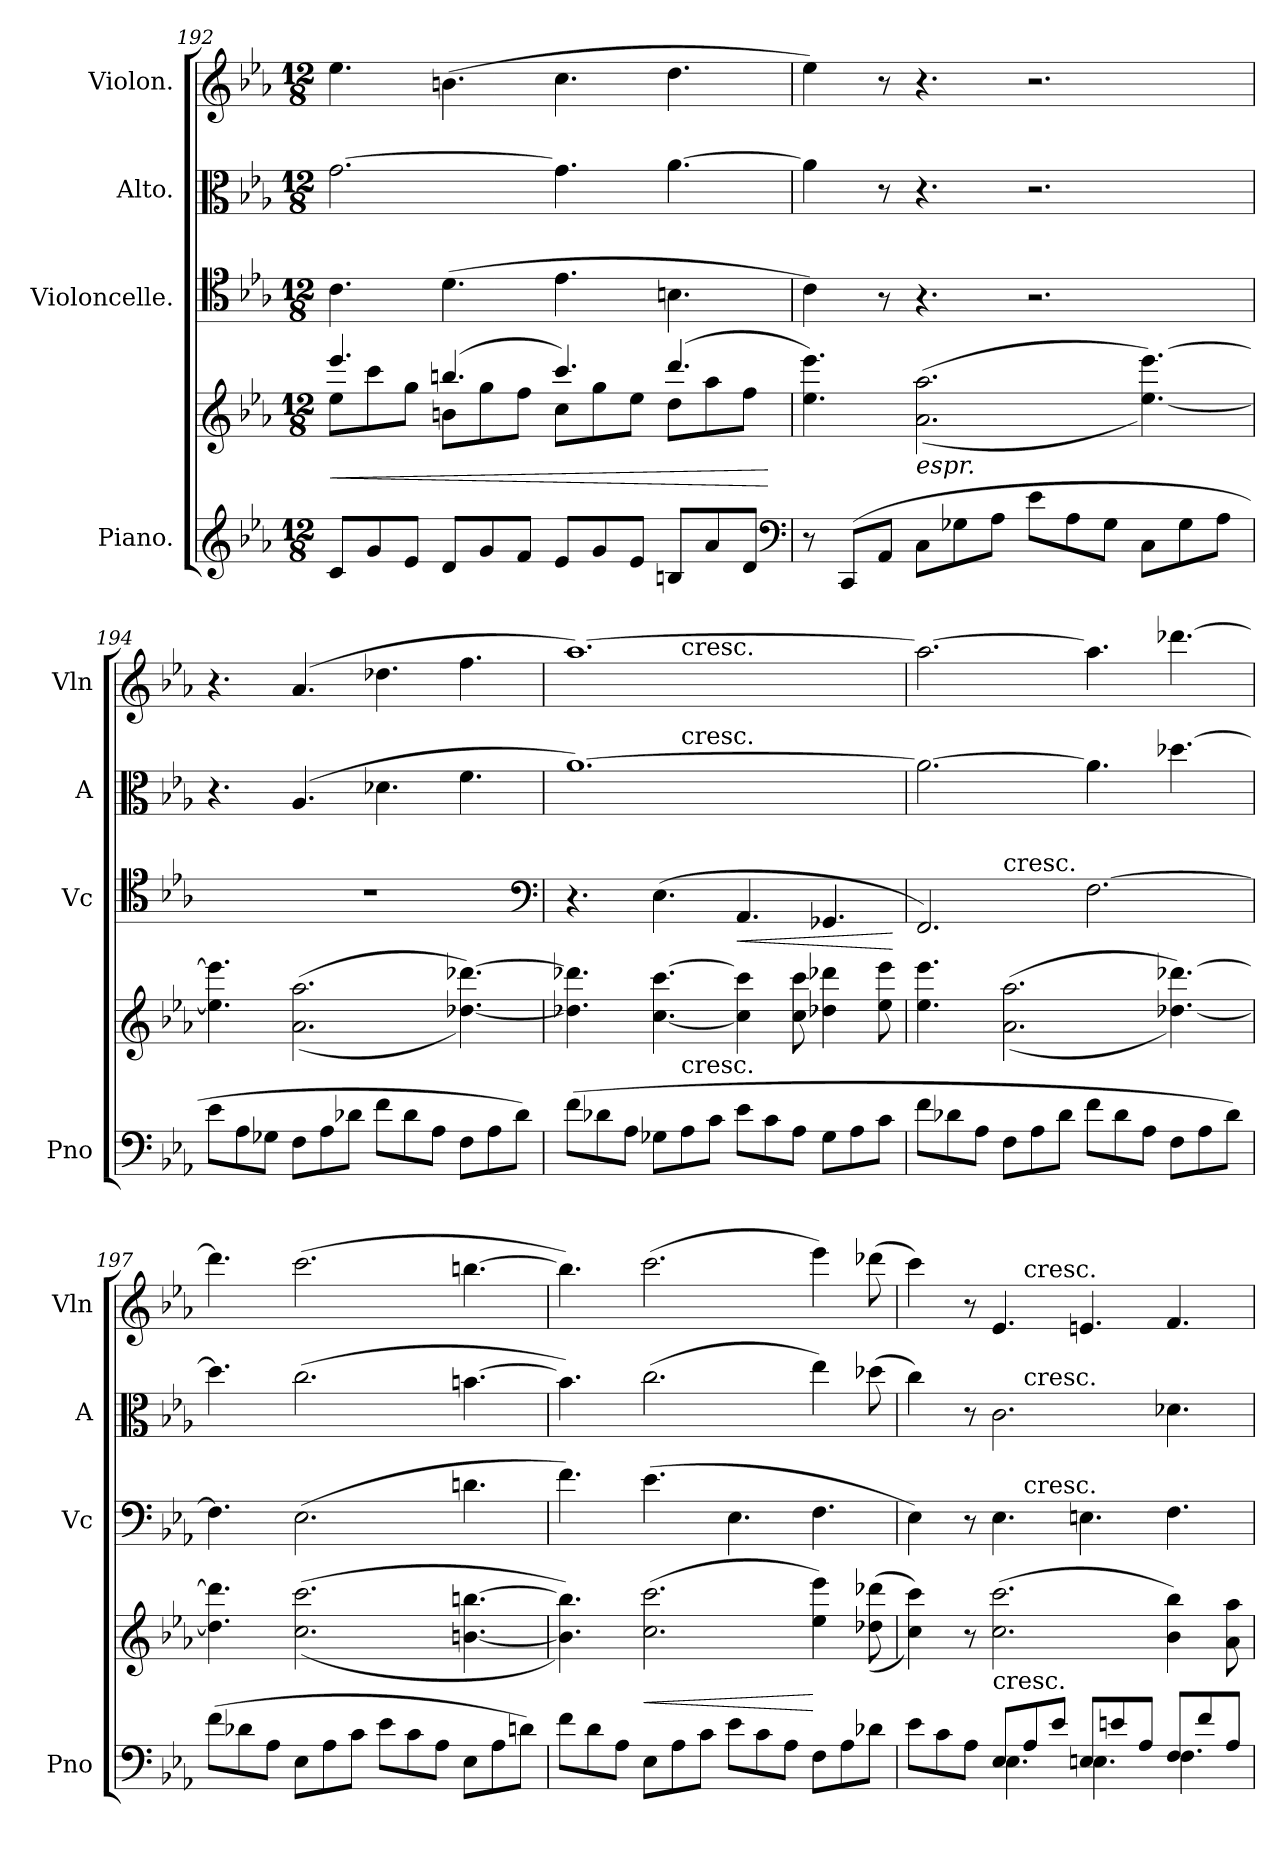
**kern	**kern	**dynam	**kern	**dynam	**kern	**kern
*part4	*part4	*part4	*part3	*part3	*part2	*part1
*staff5	*staff4	*staff4/5	*staff3	*staff3	*staff2	*staff1
*I"Piano.	*	*	*I"Violoncelle.	*	*I"Alto.	*I"Violon.
*I'Pno	*	*	*I'Vc	*	*I'A	*I'Vln
*clefG2	*clefG2	*	*clefC4	*	*clefC3	*clefG2
*k[b-e-a-]	*k[b-e-a-]	*	*k[b-e-a-]	*	*k[b-e-a-]	*k[b-e-a-]
*c:	*c:	*	*c:	*	*c:	*c:
*M12/8	*M12/8	*	*M12/8	*	*M12/8	*M12/8
=192	=192	=192	=192	=192	=192	=192
*	*^	*	*	*	*	*
8c/L	4.eee-/	8ee-\L	<	4.c\	.	[2.g\	4.ee-\
8g/	.	8ccc\	.	.	.	.	.
8e-/J	.	8gg\J	.	.	.	.	.
8d/L	(4.bbn/	8bn\L	.	(4.d\	.	.	(4.bn\
8g/	.	8gg\	.	.	.	.	.
8f/J	.	8ff\J	.	.	.	.	.
8e-/L	4.ccc/)	8cc\L	.	4.e-\	.	4.g\]	4.cc\
8g/	.	8gg\	.	.	.	.	.
8e-/J	.	8ee-\J	.	.	.	.	.
8Bn/L	(4.ddd/	8dd\L	.	4.Bn\	.	[4.a-\	4.dd\
8a-/	.	8aa-\	.	.	.	.	.
8d/J	.	8ff\J	.	.	.	.	.
*	*v	*v	*	*	*	*	*
*clefF4	*	*	*	*	*	*
.	.	[	.	.	.	.
=193	=193	=193	=193	=193	=193	=193
8r	4.ee-\ 4.eee-\)	.	4c\)	.	4a-\]	4ee-\)
(8CC/L	.	.	.	.	.	.
8AA-/J	.	.	8r	.	8r	8r
!	!LO:TX:b:i:t=espr.	!	!	!	!	!
8C\L	(<(>2.a-\ 2.aa-\	.	4.r	.	4.r	4.r
8G-X\	.	.	.	.	.	.
8A-\J	.	.	.	.	.	.
8e-\L	.	.	2.r	.	2.r	2.r
8A-\	.	.	.	.	.	.
8G-\J	.	.	.	.	.	.
8C\L	[4.ee-\ [4.eee-\))	.	.	.	.	.
8G-\	.	.	.	.	.	.
8A-\J	.	.	.	.	.	.
=194	=194	=194	=194	=194	=194	=194
8e-\L	4.ee-]\ 4.eee-]\	.	1.r	.	4.r	4.r
8A-\	.	.	.	.	.	.
8G-X\J	.	.	.	.	.	.
8F\L	(<(>2.a-\ 2.aa-\	.	.	.	(4.A-/	(4.a-/
8A-\	.	.	.	.	.	.
8d-X\J	.	.	.	.	.	.
8f\L	.	.	.	.	4.d-X\	4.dd-X\
8d-\	.	.	.	.	.	.
8A-\J	.	.	.	.	.	.
8F\L	[4.dd-X\ [4.ddd-X\))	.	.	.	4.f\	4.ff\
8A-\	.	.	.	.	.	.
8d-\J)	.	.	.	.	.	.
*	*	*	*clefF4	*	*	*
=195	=195	=195	=195	=195	=195	=195
!	!	!	!	!	!	!LO:TX:a:color=crimson:t=⚠
!	!	!	!	!	!LO:TX:a:color=crimson:t=⚠	!
*	*^	*	*	*	*^	*^
(8f\L	4.dd-X]\ 4.ddd-X]\	2ryy	.	4.r	.	[1.a-)	2ryy	[1.aa-)	2ryy
8d-X\	.	.	.	.	.	.	.	.	.
8A-\J	.	.	.	.	.	.	.	.	.
8G-X\L	[4.cc\ [4.ccc\	.	.	(4.E-\	.	.	.	.	.
!	!	!	!	!	!	!	!	!	!LO:TX:t=cresc.
!	!	!	!	!	!	!	!LO:TX:t=cresc.	!	!
!	!	!LO:TX:c:t=cresc.	!	!	!	!	!	!	!
8A-\	.	1ryy	.	.	.	.	1ryy	.	1ryy
8c\J	.	.	.	.	.	.	.	.	.
!	!	!	!	!	!LO:HP:b	!	!	!	!
8e-\L	4cc]\ 4ccc]\	.	.	4.AA-/	<	.	.	.	.
8c\	.	.	.	.	.	.	.	.	.
8A-\J	8cc\ 8ccc\	.	.	.	.	.	.	.	.
8G-\L	4dd-X\ 4ddd-X\	.	.	4.GG-X/	.	.	.	.	.
8A-\	.	.	.	.	.	.	.	.	.
8c\J	8ee-\ 8eee-\	.	.	.	.	.	.	.	.
.	.	.	.	.	[	.	.	.	.
*	*	*	*	*	*	*v	*v	*	*
*	*v	*v	*	*	*	*	*v	*v
=196	=196	=196	=196	=196	=196	=196
*	*	*	*^	*	*	*
8f\L	4.ee-\ 4.eee-\	.	2.FF/)	4.ryy	.	2.a-\_	2.aa-\_
8d-X\	.	.	.	.	.	.	.
8A-\J	.	.	.	.	.	.	.
!	!	!	!	!LO:TX:t=cresc.	!	!	!
8F\L	(<(>2.a-\ 2.aa-\	.	.	1ryy	.	.	.
8A-\	.	.	.	.	.	.	.
8d-\J	.	.	.	.	.	.	.
8f\L	.	.	[2.F\	.	.	4.a-\]	4.aa-\]
8d-\	.	.	.	.	.	.	.
8A-\J	.	.	.	.	.	.	.
8F\L	[4.dd-X\ [4.ddd-X\))	.	.	.	.	[4.dd-X\	[4.ddd-X\
8A-\	.	.	.	.	.	.	.
8d-\J)	.	.	.	8ryy	.	.	.
*	*	*	*v	*v	*	*	*
=197	=197	=197	=197	=197	=197	=197
(8f\L	4.dd-]\ 4.ddd-]\	.	4.F\]	.	4.dd-\]	4.ddd-\]
8d-X\	.	.	.	.	.	.
8A-\J	.	.	.	.	.	.
8E-\L	(<(>2.cc\ 2.ccc\	.	(2.E-\	.	(2.cc\	(2.ccc\
8A-\	.	.	.	.	.	.
8c\J	.	.	.	.	.	.
8e-\L	.	.	.	.	.	.
8c\	.	.	.	.	.	.
8A-\J	.	.	.	.	.	.
8E-\L	[4.bn\ [4.bbn\	.	4.dn\	.	[4.bn\	[4.bbn\
8A-\	.	.	.	.	.	.
8dn\J)	.	.	.	.	.	.
=198	=198	=198	=198	=198	=198	=198
8f\L	4.bn]\ 4.bbn]\))	.	4.f\)	.	4.bn\])	4.bbn\])
8d\	.	.	.	.	.	.
8A-\J	.	.	.	.	.	.
8E-\L	(2.cc\ 2.ccc\	<	(4.e-\	.	(2.cc\	(2.ccc\
8A-\	.	.	.	.	.	.
8c\J	.	.	.	.	.	.
8e-\L	.	.	4.E-\	.	.	.
8c\	.	.	.	.	.	.
8A-\J	.	.	.	.	.	.
8F\L	4ee-\ 4eee-\)	[	4.F\	.	4ee-\)	4eee-\)
8A-\	.	.	.	.	.	.
8d-X\J	(<(>8dd-X\ 8ddd-X\	.	.	.	(8dd-X\	(8ddd-X\
=199	=199	=199	=199	=199	=199	=199
*^	*	*	*^	*	*^	*^
8e-\L	4.ryy	4cc\ 4ccc\))	.	4E-\)	2ryy	.	4cc\)	2ryy	4ccc\)	2ryy
8c\	.	.	.	.	.	.	.	.	.	.
8A-\J	.	8r	.	8r	.	.	8r	.	8r	.
!	!	!LO:TX:c:t=cresc.	!	!	!	!	!	!	!	!
8E-/L	4.E-\	(2.cc\ 2.ccc\	.	4.E-\	.	.	2.c\	.	4.e-/	.
!	!	!	!	!	!	!	!	!	!	!LO:TX:t=cresc.
!	!	!	!	!	!	!	!	!LO:TX:t=cresc.	!	!
!	!	!	!	!	!LO:TX:t=cresc.	!	!	!	!	!
8A-/	.	.	.	.	1ryy	.	.	1ryy	.	1ryy
8e-/J	.	.	.	.	.	.	.	.	.	.
8En/L	4.E\	.	.	4.En\	.	.	.	.	4.en/	.
8en/	.	.	.	.	.	.	.	.	.	.
8A-/J	.	.	.	.	.	.	.	.	.	.
8F/L	4.F\	4b-\ 4bb-\)	.	4.F\	.	.	4.d-X\	.	4.f/	.
8f/	.	.	.	.	.	.	.	.	.	.
8A-/J	.	8a-\ 8aa-\	.	.	.	.	.	.	.	.
*	*	*	*	*v	*v	*	*	*	*v	*v
*v	*v	*	*	*	*	*v	*v	*
=	=	=	=	=	=	=
*-	*-	*-	*-	*-	*-	*-
